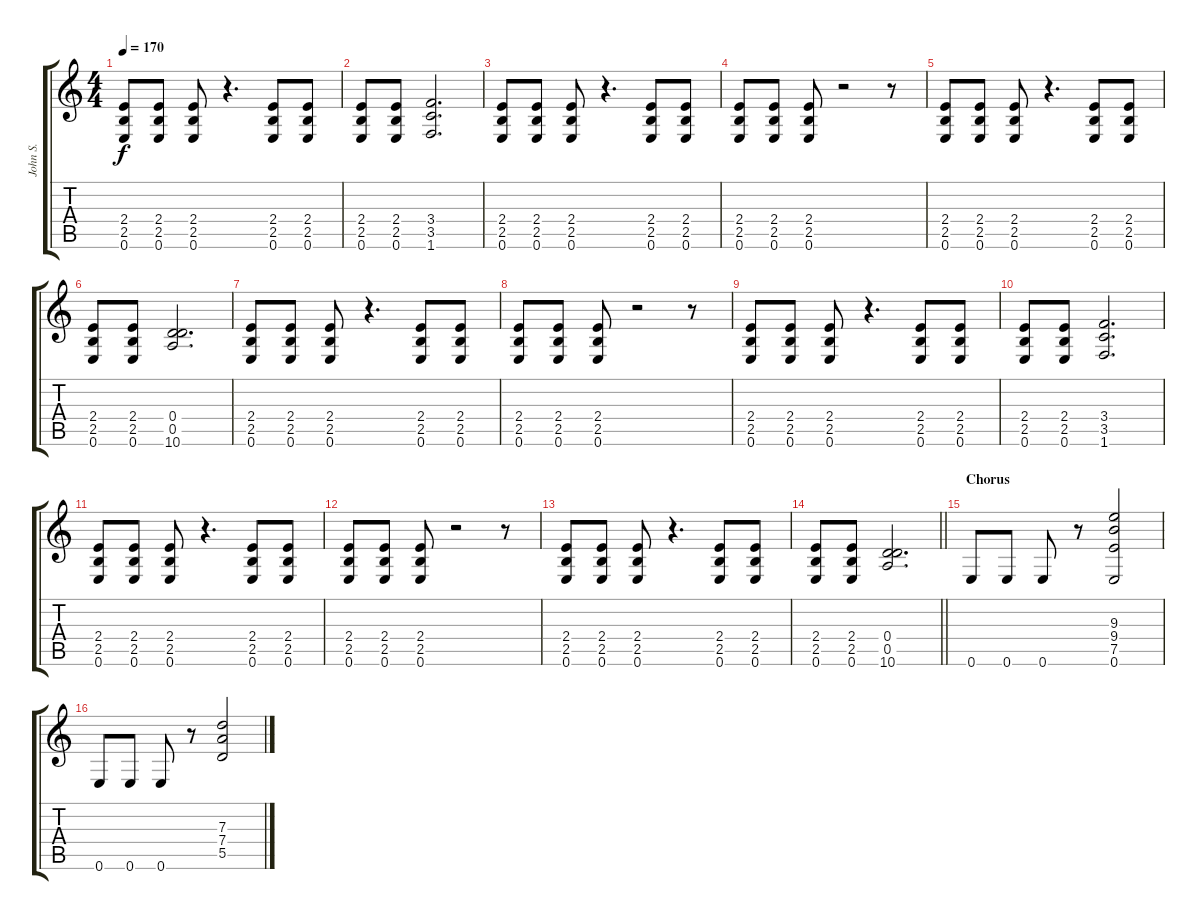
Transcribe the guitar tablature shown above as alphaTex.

\track ("John S." "John S.") {instrument overdrivenguitar}
\staff {score tabs}
\tuning (E4 B3 G3 D3 A2 E2) {hide}
\ts (4 4)
\tempo 170
\clef g2
\ks c
(2.4 2.5 0.6).8{dy f} (2.4 2.5 0.6).8 (2.4 2.5 0.6).8 r.4{d} (2.4 2.5 0.6).8 (2.4 2.5 0.6).8 |
(2.4 2.5 0.6).8 (2.4 2.5 0.6).8 (3.4 3.5 1.6).2{d} |
(2.4 2.5 0.6).8 (2.4 2.5 0.6).8 (2.4 2.5 0.6).8 r.4{d} (2.4 2.5 0.6).8 (2.4 2.5 0.6).8 |
(2.4 2.5 0.6).8 (2.4 2.5 0.6).8 (2.4 2.5 0.6).8 r.2 r.8 |
(2.4 2.5 0.6).8 (2.4 2.5 0.6).8 (2.4 2.5 0.6).8 r.4{d} (2.4 2.5 0.6).8 (2.4 2.5 0.6).8 |
(2.4 2.5 0.6).8 (2.4 2.5 0.6).8 (0.4 0.5 10.6).2{d} |
(2.4 2.5 0.6).8 (2.4 2.5 0.6).8 (2.4 2.5 0.6).8 r.4{d} (2.4 2.5 0.6).8 (2.4 2.5 0.6).8 |
(2.4 2.5 0.6).8 (2.4 2.5 0.6).8 (2.4 2.5 0.6).8 r.2 r.8 |
(2.4 2.5 0.6).8 (2.4 2.5 0.6).8 (2.4 2.5 0.6).8 r.4{d} (2.4 2.5 0.6).8 (2.4 2.5 0.6).8 |
(2.4 2.5 0.6).8 (2.4 2.5 0.6).8 (3.4 3.5 1.6).2{d} |
(2.4 2.5 0.6).8 (2.4 2.5 0.6).8 (2.4 2.5 0.6).8 r.4{d} (2.4 2.5 0.6).8 (2.4 2.5 0.6).8 |
(2.4 2.5 0.6).8 (2.4 2.5 0.6).8 (2.4 2.5 0.6).8 r.2 r.8 |
(2.4 2.5 0.6).8 (2.4 2.5 0.6).8 (2.4 2.5 0.6).8 r.4{d} (2.4 2.5 0.6).8 (2.4 2.5 0.6).8 |
\barLineRight lightlight
(2.4 2.5 0.6).8 (2.4 2.5 0.6).8 (0.4 0.5 10.6).2{d} |
\section ("" "Chorus")
0.6.8 0.6.8 0.6.8 r.8 (9.3 9.4 7.5 0.6).2 |
0.6.8 0.6.8 0.6.8 r.8 (7.3 7.4 5.5).2
